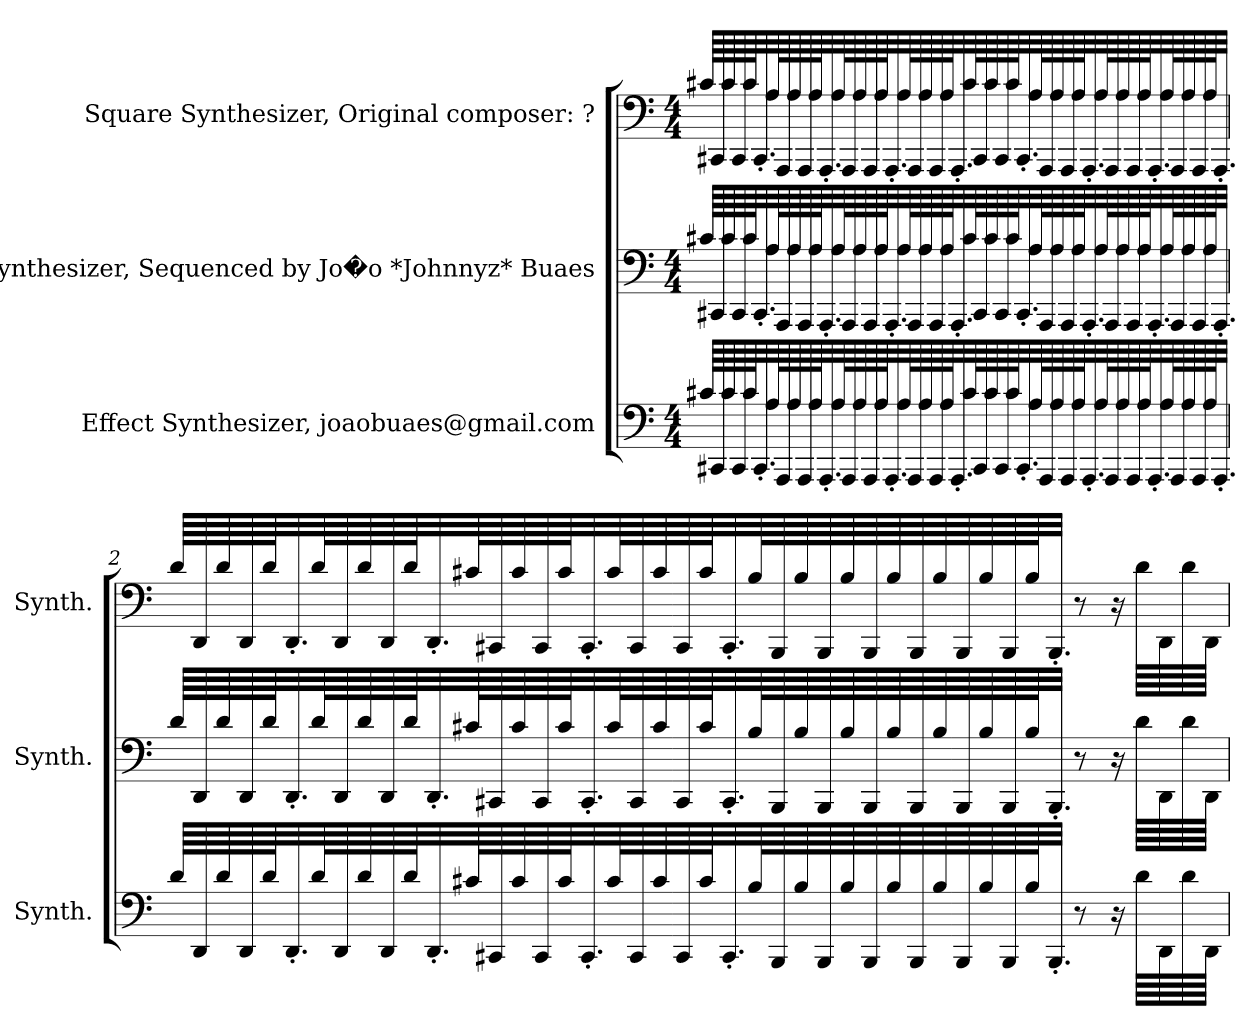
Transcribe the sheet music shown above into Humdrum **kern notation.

**kern	**kern	**kern
*part3	*part2	*part1
*staff3	*staff2	*staff1
*I"Effect Synthesizer, joaobuaes@gmail.com	*I"Square Synthesizer, Sequenced by Jo�o *Johnnyz* Buaes	*I"Square Synthesizer, Original composer: ?
*I'Synth.	*I'Synth.	*I'Synth.
*clefF4	*clefF4	*clefF4
*k[]	*k[]	*k[]
*M4/4	*M4/4	*M4/4
*MM120	*MM120	*MM120
=1	=1	=1
64c#X/LLLL	64c#X/LLLL	64c#X/LLLL
64CC#X/	64CC#X/	64CC#X/
64c#/	64c#/	64c#/
64CC#/	64CC#/	64CC#/
64c#/J	64c#/J	64c#/J
32.CC#'/	32.CC#'/	32.CC#'/
64A/L	64A/L	64A/L
64AAA/	64AAA/	64AAA/
64A/	64A/	64A/
64AAA/	64AAA/	64AAA/
64A/J	64A/J	64A/J
32.AAA'/	32.AAA'/	32.AAA'/
64A/L	64A/L	64A/L
64AAA/	64AAA/	64AAA/
64A/	64A/	64A/
64AAA/	64AAA/	64AAA/
64A/J	64A/J	64A/J
32.AAA'/	32.AAA'/	32.AAA'/
64A/L	64A/L	64A/L
64AAA/	64AAA/	64AAA/
64A/	64A/	64A/
64AAA/	64AAA/	64AAA/
64A/J	64A/J	64A/J
32.AAA'/	32.AAA'/	32.AAA'/
64c#/L	64c#/L	64c#/L
64CC#/	64CC#/	64CC#/
64c#/	64c#/	64c#/
64CC#/	64CC#/	64CC#/
64c#/J	64c#/J	64c#/J
32.CC#'/	32.CC#'/	32.CC#'/
64A/L	64A/L	64A/L
64AAA/	64AAA/	64AAA/
64A/	64A/	64A/
64AAA/	64AAA/	64AAA/
64A/J	64A/J	64A/J
32.AAA'/	32.AAA'/	32.AAA'/
64A/L	64A/L	64A/L
64AAA/	64AAA/	64AAA/
64A/	64A/	64A/
64AAA/	64AAA/	64AAA/
64A/J	64A/J	64A/J
32.AAA'/	32.AAA'/	32.AAA'/
64A/L	64A/L	64A/L
64AAA/	64AAA/	64AAA/
64A/	64A/	64A/
64AAA/	64AAA/	64AAA/
64A/J	64A/J	64A/J
32.AAA'/JJJ	32.AAA'/JJJ	32.AAA'/JJJ
!!LO:LB:g=z
=2	=2	=2
64d/LLLL	64d/LLLL	64d/LLLL
64DD/	64DD/	64DD/
64d/	64d/	64d/
64DD/	64DD/	64DD/
64d/J	64d/J	64d/J
32.DD'/	32.DD'/	32.DD'/
64d/L	64d/L	64d/L
64DD/	64DD/	64DD/
64d/	64d/	64d/
64DD/	64DD/	64DD/
64d/J	64d/J	64d/J
32.DD'/	32.DD'/	32.DD'/
64c#X/L	64c#X/L	64c#X/L
64CC#X/	64CC#X/	64CC#X/
64c#/	64c#/	64c#/
64CC#/	64CC#/	64CC#/
64c#/J	64c#/J	64c#/J
32.CC#'/	32.CC#'/	32.CC#'/
64c#/L	64c#/L	64c#/L
64CC#/	64CC#/	64CC#/
64c#/	64c#/	64c#/
64CC#/	64CC#/	64CC#/
64c#/J	64c#/J	64c#/J
32.CC#'/	32.CC#'/	32.CC#'/
64B/L	64B/L	64B/L
64BBB/	64BBB/	64BBB/
64B/	64B/	64B/
64BBB/	64BBB/	64BBB/
64B/	64B/	64B/
64BBB/	64BBB/	64BBB/
64B/	64B/	64B/
64BBB/	64BBB/	64BBB/
64B/	64B/	64B/
64BBB/	64BBB/	64BBB/
64B/	64B/	64B/
64BBB/	64BBB/	64BBB/
64B/J	64B/J	64B/J
32.BBB'/JJJ	32.BBB'/JJJ	32.BBB'/JJJ
8r	8r	8r
16r	16r	16r
64d\LLLL	64d\LLLL	64d\LLLL
64DD\	64DD\	64DD\
64d\	64d\	64d\
64DD\JJJJ	64DD\JJJJ	64DD\JJJJ
=	=	=
*-	*-	*-
